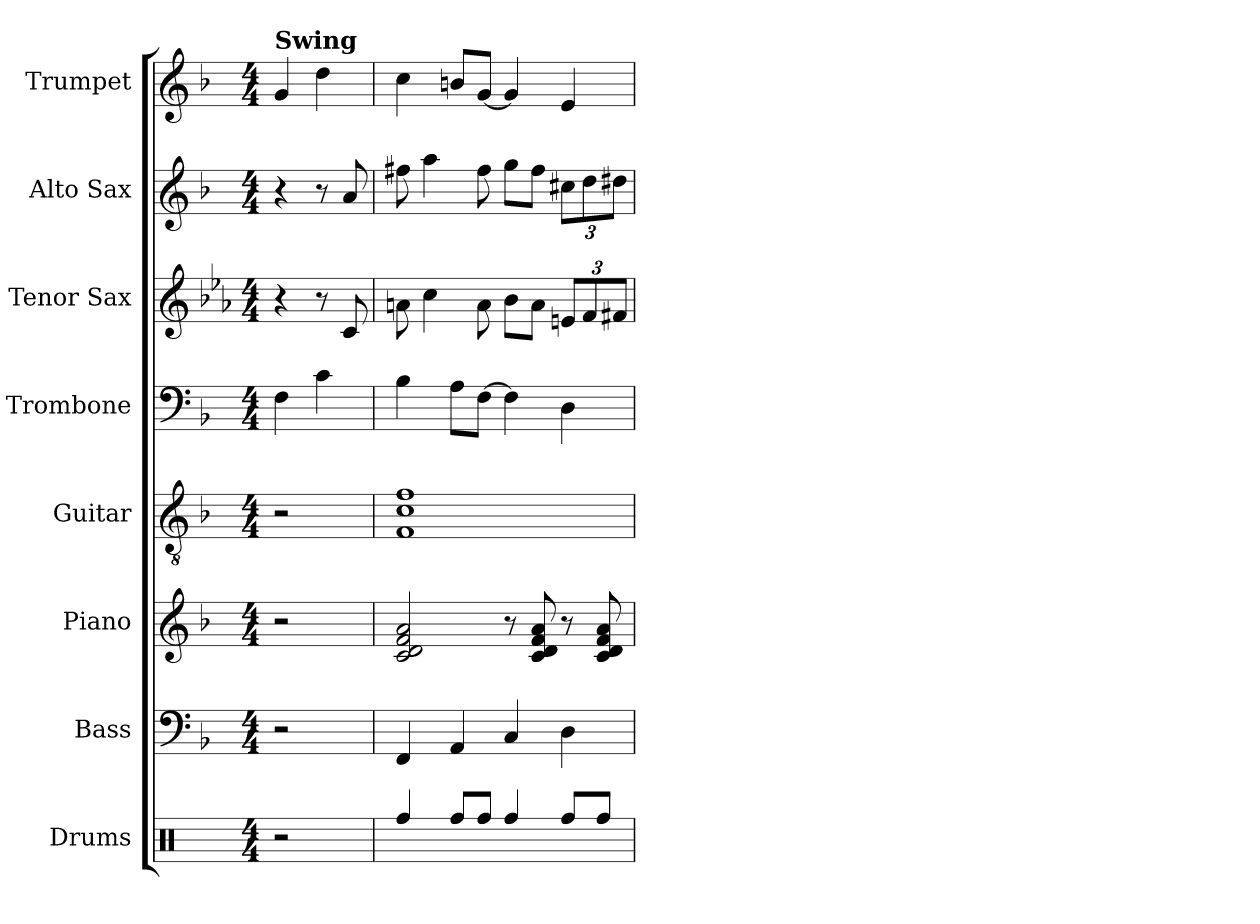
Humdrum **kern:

**kern	**kern	**kern	**kern	**kern	**kern	**kern	**kern
*part8	*part7	*part6	*part5	*part4	*part3	*part2	*part1
*staff8	*staff7	*staff6	*staff5	*staff4	*staff3	*staff2	*staff1
*I"Drums	*I"Bass	*I"Piano	*I"Guitar	*I"Trombone	*I"Tenor Sax	*I"Alto Sax	*I"Trumpet
*I'Drums	*I'Bass	*I'Piano	*I'Gtr.	*I'Tbn.	*I'Tenor	*I'Alto	*I'Tpt.
*clefX	*clefF4	*clefG2	*clefGv2	*clefF4	*clefG2	*clefG2	*clefG2
*	*ITrd7c12	*	*	*	*ITrd8c14	*ITrd5c9	*ITrd1c2
*k[]	*k[b-]	*k[b-]	*k[b-]	*k[b-]	*k[b-e-a-]	*k[b-e-a-d-]	*k[b-e-a-]
*M4/4	*M4/4	*M4/4	*M4/4	*M4/4	*M4/4	*M4/4	*M4/4
*MM140	*MM140	*MM140	*MM140	*MM140	*MM140	*MM140	*MM140
=	=	=	=	=	=	=	=
!	!	!	!	!	!	!	!LO:TX:B:t=Swing
2r	2r	2r	2r	4F\	4r	4r	4f/
.	.	.	.	4c\	8r	8r	4cc\
.	.	.	.	.	8C/	8c/	.
=1	=1	=1	=1	=1	=1	=1	=1
4Rff/	4FFF/	2c/ 2d/ 2f/ 2a/	1F 1c 1f	4B-\	8An\	8an\	4b-\
.	.	.	.	.	4c\	4cc\	.
8Rff/L	4AAA/	.	.	8A\L	.	.	8an/L
8Rff/J	.	.	.	[8F\J	8A\	8a\	[8f/J
4Rff/	4CC/	8r	.	4F\]	8B-\L	8b-\L	4f/]
.	.	8c/ 8d/ 8f/ 8a/	.	.	8A\J	8a\J	.
*	*	*	*	*	*Xbrackettup	*Xbrackettup	*
8Rff/L	4DD\	8r	.	4D\	12En/L	12en\L	4d/
.	.	.	.	.	12F/	12f\	.
8Rff/J	.	8c/ 8d/ 8f/ 8a/	.	.	.	.	.
.	.	.	.	.	12F#X/J	12f#X\J	.
=	=	=	=	=	=	=	=
*-	*-	*-	*-	*-	*-	*-	*-
